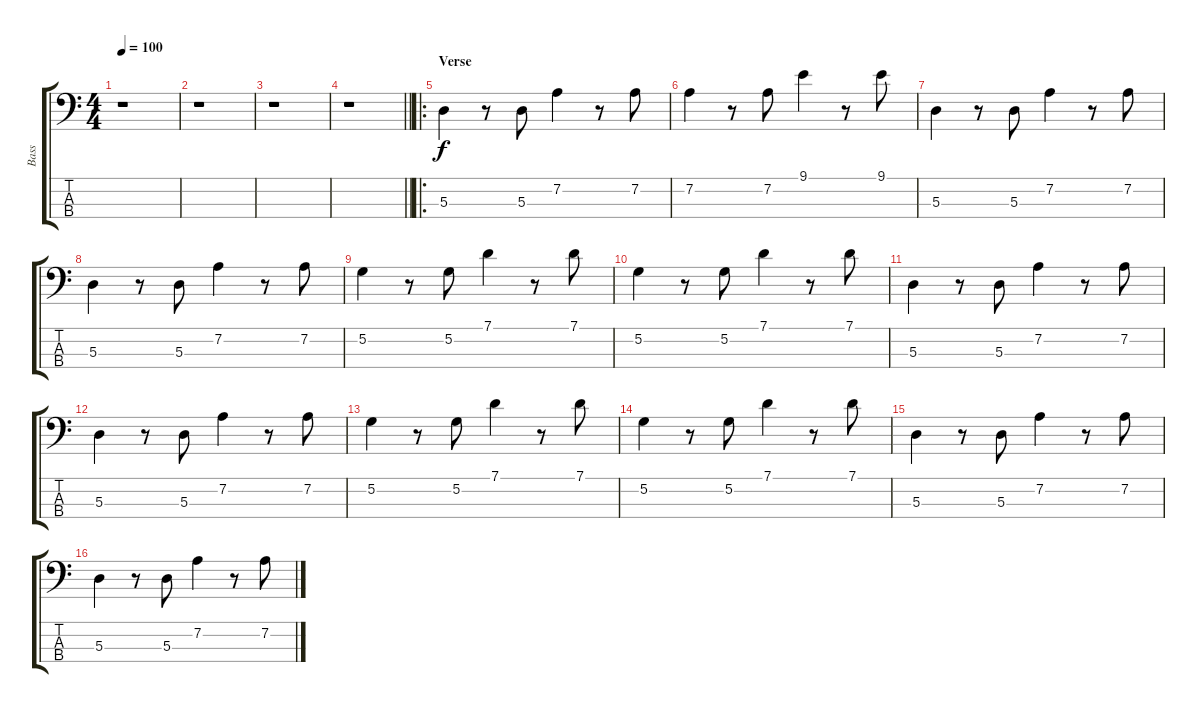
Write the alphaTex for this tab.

\track ("Bass" "Bass") {instrument electricbassfinger}
\staff {score tabs}
\tuning (G2 D2 A1 E1) {hide}
\ts (4 4)
\tempo 100
\clef f4
\ks c
r.1{dy f instrument electricbassfinger} |
r.1 |
r.1 |
\barLineRight lightlight
r.1 |
\ro
\section ("" "Verse")
5.3.4 r.8 5.3.8 7.2.4 r.8 7.2.8 |
7.2.4 r.8 7.2.8 9.1.4 r.8 9.1.8 |
5.3.4 r.8 5.3.8 7.2.4 r.8 7.2.8 |
5.3.4 r.8 5.3.8 7.2.4 r.8 7.2.8 |
5.2.4 r.8 5.2.8 7.1.4 r.8 7.1.8 |
5.2.4 r.8 5.2.8 7.1.4 r.8 7.1.8 |
5.3.4 r.8 5.3.8 7.2.4 r.8 7.2.8 |
5.3.4 r.8 5.3.8 7.2.4 r.8 7.2.8 |
5.2.4 r.8 5.2.8 7.1.4 r.8 7.1.8 |
5.2.4 r.8 5.2.8 7.1.4 r.8 7.1.8 |
5.3.4 r.8 5.3.8 7.2.4 r.8 7.2.8 |
5.3.4 r.8 5.3.8 7.2.4 r.8 7.2.8
